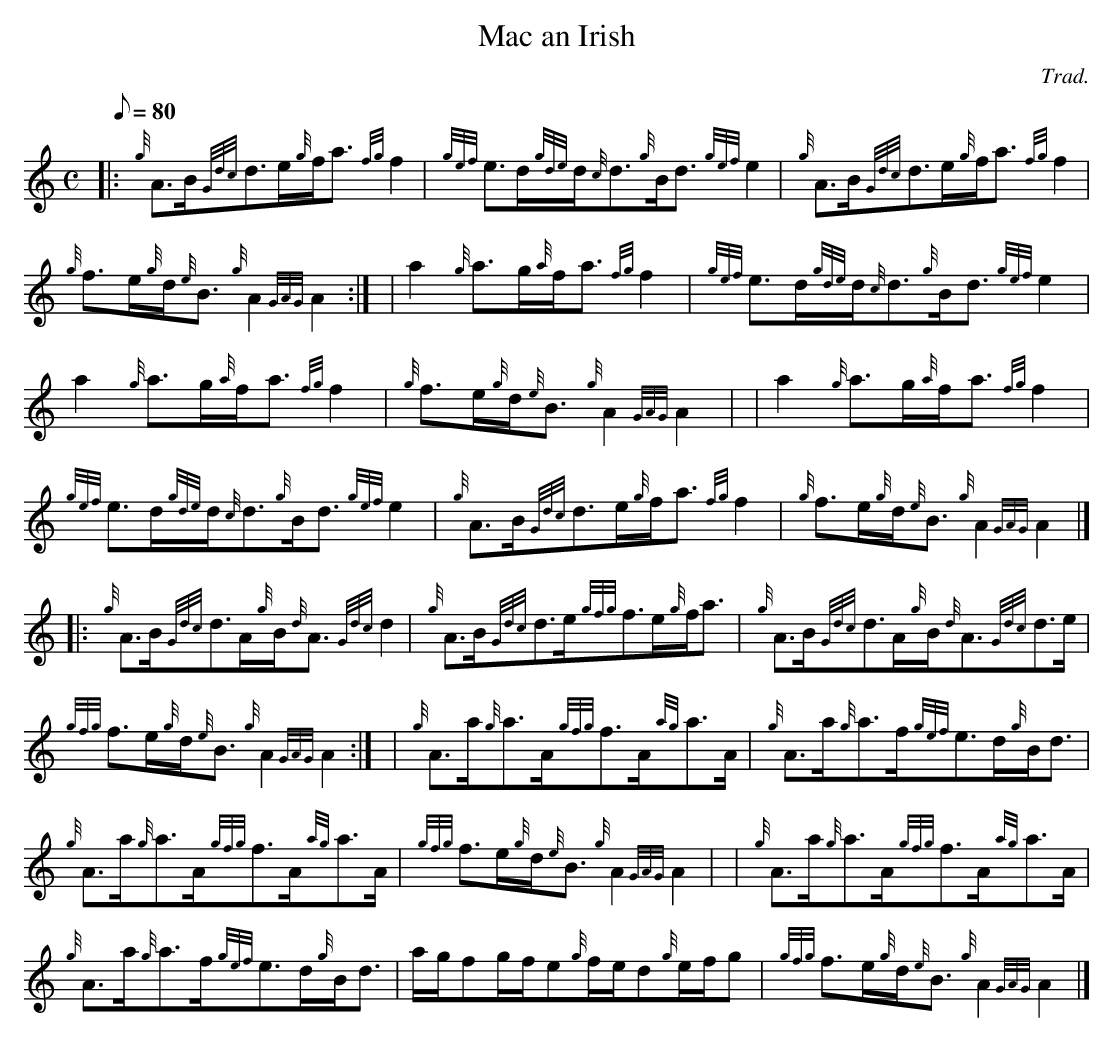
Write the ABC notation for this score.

X:1
T:Mac an Irish
M:C
L:1/8
Q:80
C:Trad.
K:HP
|: {g}A3/2B/2{Gdc}d3/2e/2{g}f/2a3/2{fg}f2 | \
{gef}e3/2d/2{gde}d/2{c}d3/2{g}B/2d3/2{gef}e2 | \
{g}A3/2B/2{Gdc}d3/2e/2{g}f/2a3/2{fg}f2 |
{g}f3/2e/2{g}d/2{e}B3/2{g}A2{GAG}A2:| [ | \
a2{g}a3/2g/2{a}f/2a3/2{fg}f2 | \
{gef}e3/2d/2{gde}d/2{c}d3/2{g}B/2d3/2{gef}e2 |
a2{g}a3/2g/2{a}f/2a3/2{fg}f2 | \
{g}f3/2e/2{g}d/2{e}B3/2{g}A2{GAG}A2 | | \
a2{g}a3/2g/2{a}f/2a3/2{fg}f2 |
{gef}e3/2d/2{gde}d/2{c}d3/2{g}B/2d3/2{gef}e2 | \
{g}A3/2B/2{Gdc}d3/2e/2{g}f/2a3/2{fg}f2 | \
{g}f3/2e/2{g}d/2{e}B3/2{g}A2{GAG}A2|] |:
{g}A3/2B/2{Gdc}d3/2A/2{g}B/2{d}A3/2{Gdc}d2 | \
{g}A3/2B/2{Gdc}d3/2e/2{gfg}f3/2e/2{g}f/2a3/2 | \
{g}A3/2B/2{Gdc}d3/2A/2{g}B/2{d}A3/2{Gdc}d3/2e/2 |
{gfg}f3/2e/2{g}d/2{e}B3/2{g}A2{GAG}A2:| [ | \
{g}A3/2a/2{g}a3/2A/2{gfg}f3/2A/2{ag}a3/2A/2 | \
{g}A3/2a/2{g}a3/2f/2{gef}e3/2d/2{g}B/2d3/2 |
{g}A3/2a/2{g}a3/2A/2{gfg}f3/2A/2{ag}a3/2A/2 | \
{gfg}f3/2e/2{g}d/2{e}B3/2{g}A2{GAG}A2 | | \
{g}A3/2a/2{g}a3/2A/2{gfg}f3/2A/2{ag}a3/2A/2 |
{g}A3/2a/2{g}a3/2f/2{gef}e3/2d/2{g}B/2d3/2 | \
a/2g/2fg/2f/2e{g}f/2e/2d{g}e/2f/2g | \
{gfg}f3/2e/2{g}d/2{e}B3/2{g}A2{GAG}A2|]
